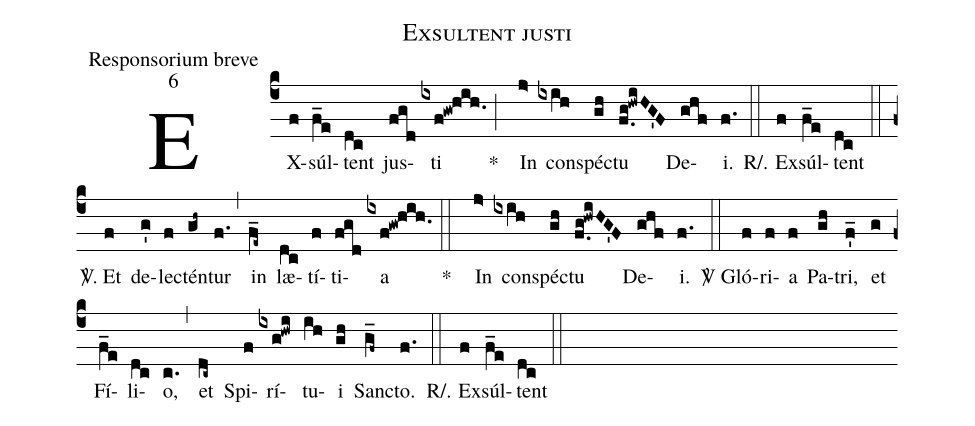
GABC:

name:Exsultent justi;
office-part:Responsorium breve;
mode:6;
%%
(c4)EX(f)súl(f_e)tent(dc) jus(fgd)ti(ixf!gw!hih.) (;)
*() In(j>) con(ixih)spéc(gh)tu(f.g!hwiHG'F) De(ghf)i.(f.) (::)
R/. Ex(f)súl(f_e)tent(dc) (::)
<sp>V/</sp>. Et(f) de(g')le(f)ctén(gh~)tur(f.) (,)in(f_e~) læ(dc)tí(f)ti(fgd)a(ixf!gw!hih.) (::)
*() In(j>) con(ixih)spéc(gh)tu(f.g!hwiHG'F) De(ghf)i.(f.) (::)
 <sp>V/</sp> Gló(f)ri(f)a(f) Pa(gh)tri,(f'_) et(g) Fí(f_e)li(dc)o,(c.) (,)et(dc~) Spi(f)rí(ixg!hwi)tu(ih)i(gh) Sanc(g_f~)to.(f.) (::)
R/. Ex(f)súl(f_e)tent(dc) (::)
